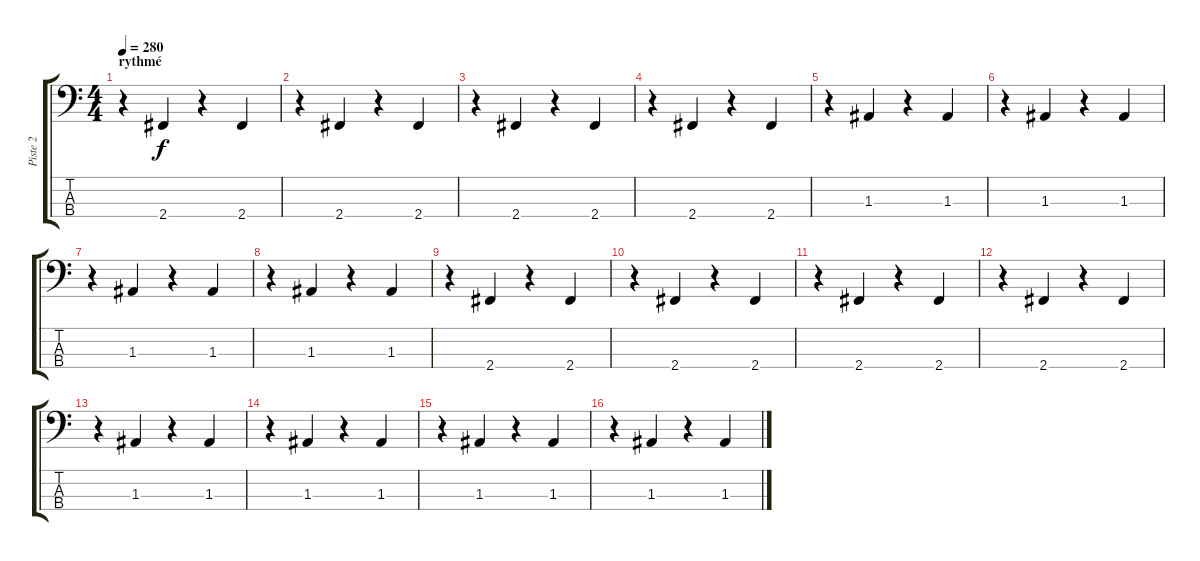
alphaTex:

\track ("Piste 2" "Piste 2") {instrument slapbass2}
\staff {score tabs}
\tuning (G2 D2 A1 E1) {hide}
\ts (4 4)
\section ("" "rythmé")
\tempo 280
\clef f4
\ks c
r.4{dy f volume 16 balance 16} 2.4.4 r.4 2.4.4 |
r.4 2.4.4 r.4 2.4.4 |
r.4 2.4.4 r.4 2.4.4 |
r.4 2.4.4 r.4 2.4.4 |
r.4 1.3.4 r.4 1.3.4 |
r.4 1.3.4 r.4 1.3.4 |
r.4 1.3.4 r.4 1.3.4 |
r.4 1.3.4 r.4 1.3.4 |
r.4{volume 13 instrument electricbassfinger} 2.4.4 r.4 2.4.4 |
r.4 2.4.4 r.4 2.4.4 |
r.4 2.4.4 r.4 2.4.4 |
r.4 2.4.4 r.4 2.4.4 |
r.4 1.3.4 r.4 1.3.4 |
r.4 1.3.4 r.4 1.3.4 |
r.4 1.3.4 r.4 1.3.4 |
r.4 1.3.4 r.4 1.3.4
